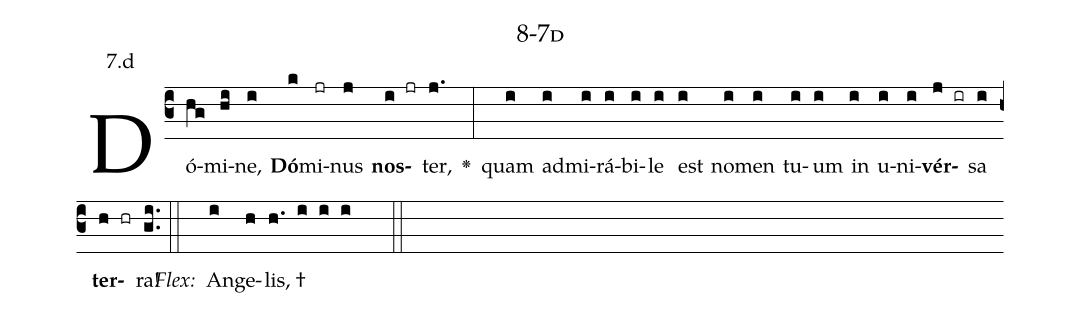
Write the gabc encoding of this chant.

name: 8-7d;
annotation: 7.d;
%%
(c3)Dó(hg)mi(hi)ne,(i) <b>Dó</b>(k)mi(jr)nus(j) <b>nos</b>(i jr)ter,(j.) <v>\greheightstar</v>(:) quam(i) ad(i)mi(i)rá(i)bi(i)le(i) est(i) no(i)men(i) tu(i)um(i) in(i) u(i)ni(i)<b>vér</b>(j ir)sa(i) <b>ter</b>(h hr)ra!(gi..) (::)
<i>Flex:</i>()  An(i)ge(h)lis, †(h. i i i  ::)

%E(i) u(i) o(j) u(i) a(h) e.(gi..) (::)
